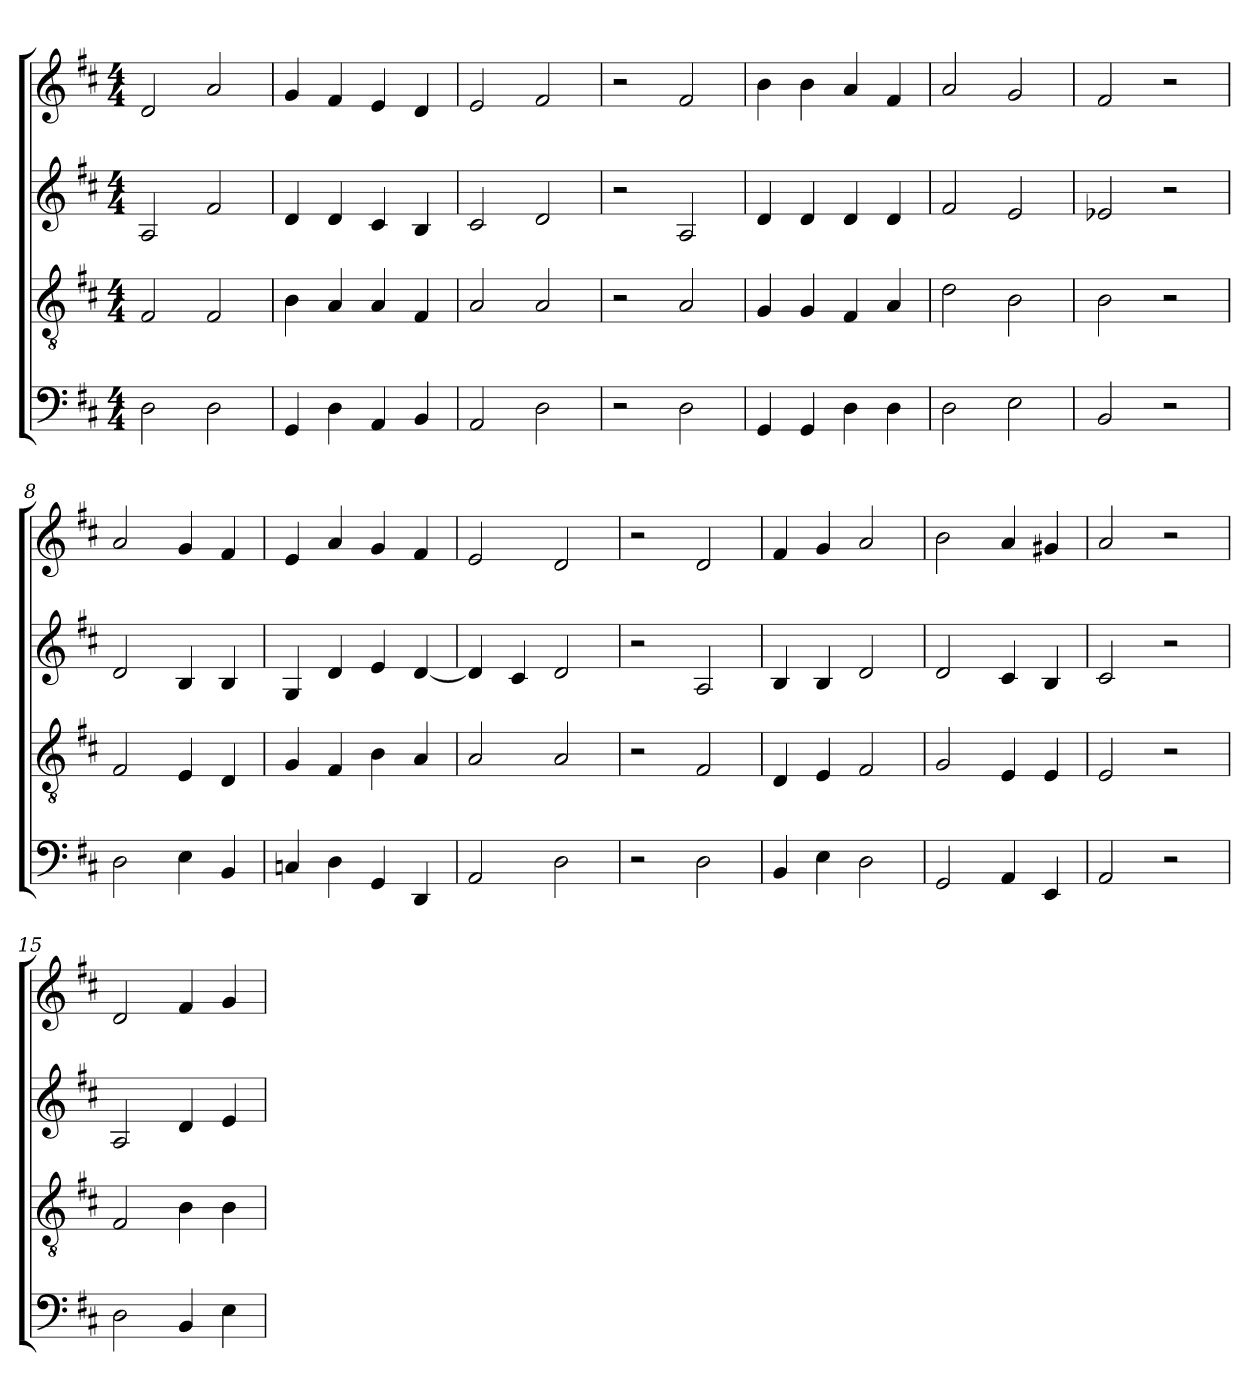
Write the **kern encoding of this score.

**kern	**kern	**kern	**kern
*part4	*part3	*part2	*part1
*staff4	*staff3	*staff2	*staff1
*clefF4	*clefGv2	*clefG2	*clefG2
*k[f#c#]	*k[f#c#]	*k[f#c#]	*k[f#c#]
*M4/4	*M4/4	*M4/4	*M4/4
=1	=1	=1	=1
2D	2F#	2A	2d
2D	2F#	2f#	2a
=2	=2	=2	=2
4GG	4B	4d	4g
4D	4A	4d	4f#
4AA	4A	4c#	4e
4BB	4F#	4B	4d
=3	=3	=3	=3
2AA	2A	2c#	2e
2D	2A	2d	2f#
=4	=4	=4	=4
2r	2r	2r	2r
2D	2A	2A	2f#
=5	=5	=5	=5
4GG	4G	4d	4b
4GG	4G	4d	4b
4D	4F#	4d	4a
4D	4A	4d	4f#
=6	=6	=6	=6
2D	2d	2f#	2a
2E	2B	2e	2g
=7	=7	=7	=7
2BB	2B	2e-X	2f#
2r	2r	2r	2r
=8	=8	=8	=8
2D	2F#	2d	2a
4E	4E	4B	4g
4BB	4D	4B	4f#
=9	=9	=9	=9
4Cn	4G	4G	4e
4D	4F#	4d	4a
4GG	4B	4e	4g
4DD	4A	[4d	4f#
!!LO:LB:g=z
=10	=10	=10	=10
2AA	2A	4d]	2e
.	.	4c#	.
2D	2A	2d	2d
=11	=11	=11	=11
2r	2r	2r	2r
2D	2F#	2A	2d
=12	=12	=12	=12
4BB	4D	4B	4f#
4E	4E	4B	4g
2D	2F#	2d	2a
=13	=13	=13	=13
2GG	2G	2d	2b
4AA	4E	4c#	4a
4EE	4E	4B	4g#X
=14	=14	=14	=14
2AA	2E	2c#	2a
2r	2r	2r	2r
=15	=15	=15	=15
2D	2F#	2A	2d
4BB	4B	4d	4f#
4E	4B	4e	4g
=	=	=	=
*-	*-	*-	*-
